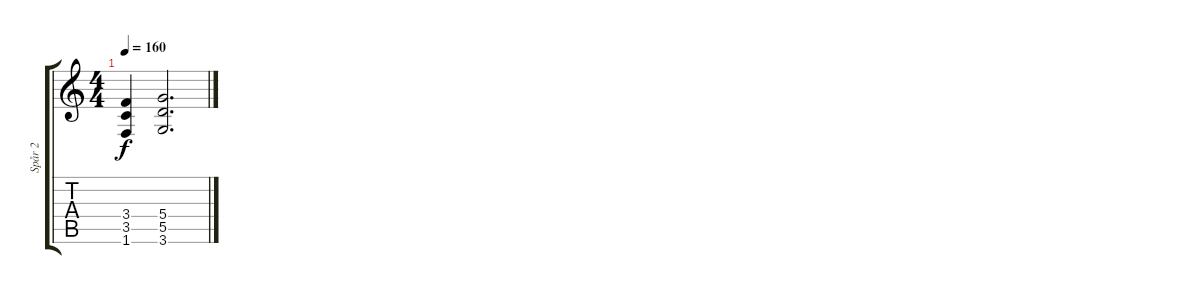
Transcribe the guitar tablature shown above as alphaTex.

\track ("Spår 2" "Spår 2") {instrument electricguitarclean}
\staff {score tabs}
\tuning (E4 B3 G3 D3 A2 E2) {hide}
\ts (4 4)
\tempo 160
\clef g2
\ks c
(3.4{t} 3.5{t} 1.6{t}).4{dy f} (5.4 5.5 3.6).2{d}
